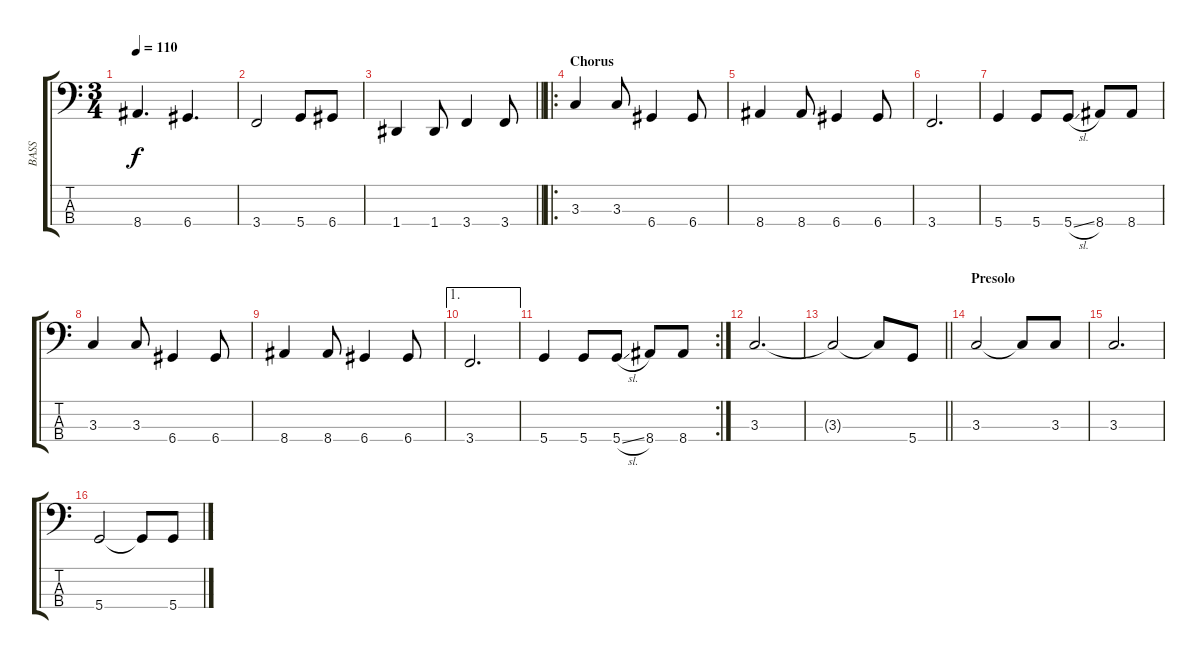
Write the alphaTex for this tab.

\track ("BASS" "BASS") {instrument electricbassfinger}
\staff {score tabs}
\tuning (G2 D2 A1 D1) {hide}
\ts (3 4)
\tempo 110
\clef f4
\ks c
8.4.4{d dy f} 6.4.4{d} |
3.4.2 5.4.8 6.4.8 |
\barLineRight lightlight
1.4.4 1.4.8 3.4.4 3.4.8 |
\ro
\section ("" "Chorus")
3.3.4 3.3.8 6.4.4 6.4.8 |
8.4.4 8.4.8 6.4.4 6.4.8 |
3.4.2{d} |
5.4.4 5.4.8 5.4{sl}.8 8.4.8 8.4.8 |
3.3.4 3.3.8 6.4.4 6.4.8 |
8.4.4 8.4.8 6.4.4 6.4.8 |
\ae 1
3.4.2{d} |
\rc 2
5.4.4 5.4.8 5.4{sl}.8 8.4.8 8.4.8 |
3.3.2{d} |
\barLineRight lightlight
3.3{t}.2 3.3{t}.8 5.4.8 |
\section ("" "Presolo")
3.3.2 3.3{t}.8 3.3.8 |
3.3.2{d} |
5.4.2 5.4{t}.8 5.4.8
